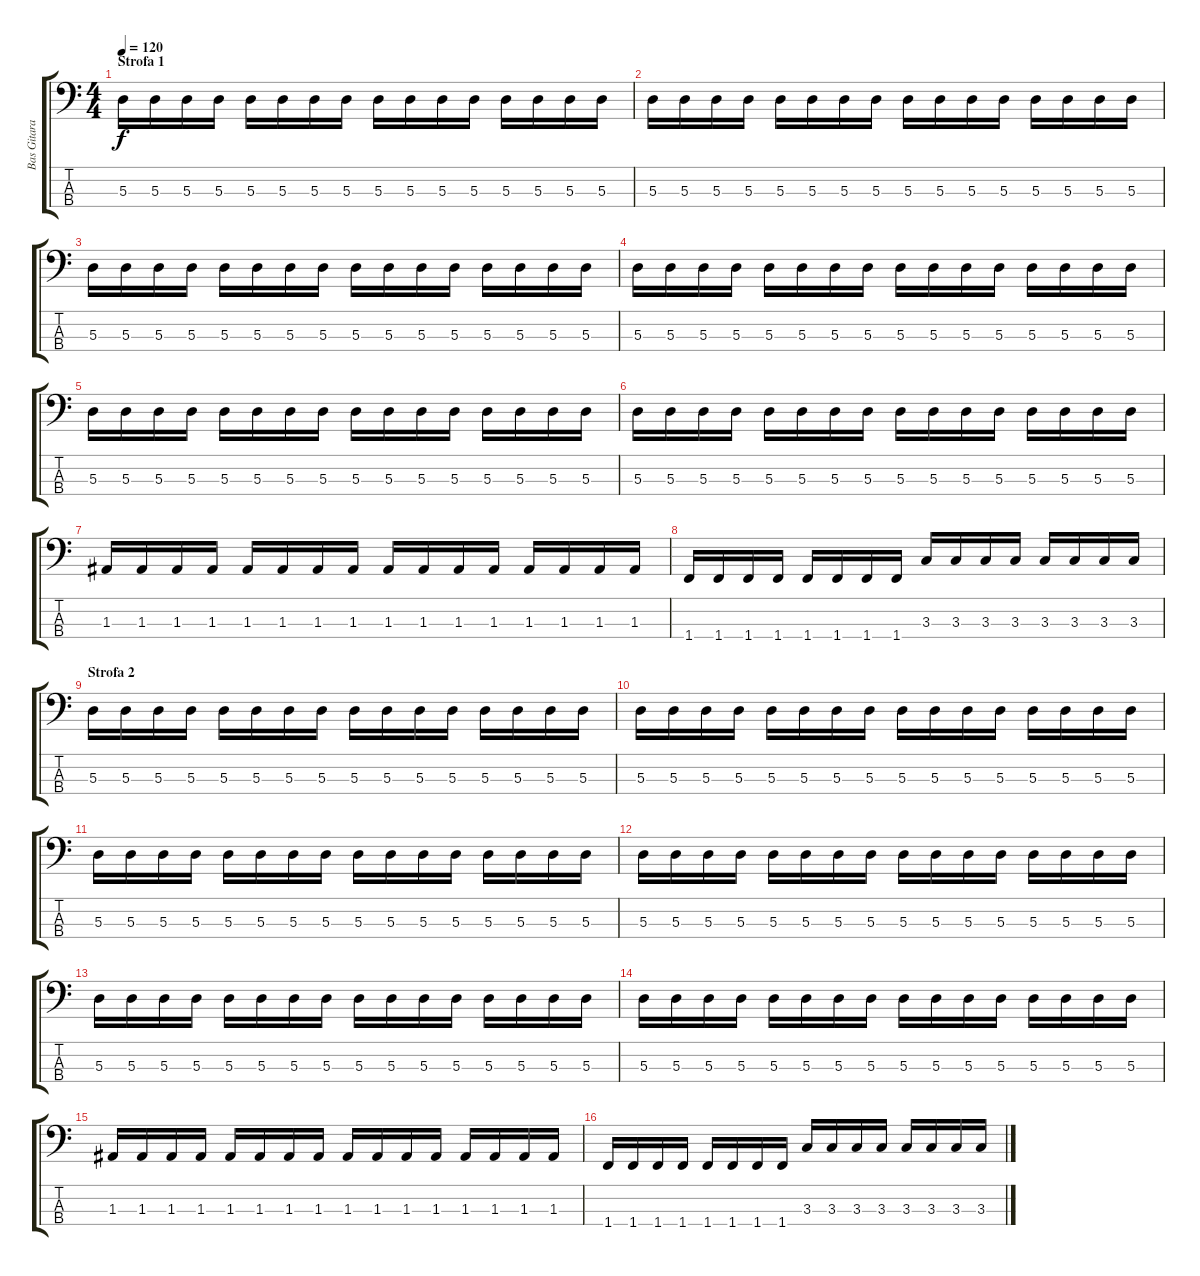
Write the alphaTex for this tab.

\track ("Bas Gitara" "Bas Gitara") {instrument electricbassfinger}
\staff {score tabs}
\tuning (G2 D2 A1 E1) {hide}
\ts (4 4)
\section ("" "Strofa 1")
\tempo 120
\clef f4
\ks c
5.3.16{dy f} 5.3.16 5.3.16 5.3.16 5.3.16 5.3.16 5.3.16 5.3.16 5.3.16 5.3.16 5.3.16 5.3.16 5.3.16 5.3.16 5.3.16 5.3.16 |
5.3.16 5.3.16 5.3.16 5.3.16 5.3.16 5.3.16 5.3.16 5.3.16 5.3.16 5.3.16 5.3.16 5.3.16 5.3.16 5.3.16 5.3.16 5.3.16 |
5.3.16 5.3.16 5.3.16 5.3.16 5.3.16 5.3.16 5.3.16 5.3.16 5.3.16 5.3.16 5.3.16 5.3.16 5.3.16 5.3.16 5.3.16 5.3.16 |
5.3.16 5.3.16 5.3.16 5.3.16 5.3.16 5.3.16 5.3.16 5.3.16 5.3.16 5.3.16 5.3.16 5.3.16 5.3.16 5.3.16 5.3.16 5.3.16 |
5.3.16 5.3.16 5.3.16 5.3.16 5.3.16 5.3.16 5.3.16 5.3.16 5.3.16 5.3.16 5.3.16 5.3.16 5.3.16 5.3.16 5.3.16 5.3.16 |
5.3.16 5.3.16 5.3.16 5.3.16 5.3.16 5.3.16 5.3.16 5.3.16 5.3.16 5.3.16 5.3.16 5.3.16 5.3.16 5.3.16 5.3.16 5.3.16 |
1.3.16 1.3.16 1.3.16 1.3.16 1.3.16 1.3.16 1.3.16 1.3.16 1.3.16 1.3.16 1.3.16 1.3.16 1.3.16 1.3.16 1.3.16 1.3.16 |
1.4.16 1.4.16 1.4.16 1.4.16 1.4.16 1.4.16 1.4.16 1.4.16 3.3.16 3.3.16 3.3.16 3.3.16 3.3.16 3.3.16 3.3.16 3.3.16 |
\section ("" "Strofa 2")
5.3.16 5.3.16 5.3.16 5.3.16 5.3.16 5.3.16 5.3.16 5.3.16 5.3.16 5.3.16 5.3.16 5.3.16 5.3.16 5.3.16 5.3.16 5.3.16 |
5.3.16 5.3.16 5.3.16 5.3.16 5.3.16 5.3.16 5.3.16 5.3.16 5.3.16 5.3.16 5.3.16 5.3.16 5.3.16 5.3.16 5.3.16 5.3.16 |
5.3.16 5.3.16 5.3.16 5.3.16 5.3.16 5.3.16 5.3.16 5.3.16 5.3.16 5.3.16 5.3.16 5.3.16 5.3.16 5.3.16 5.3.16 5.3.16 |
5.3.16 5.3.16 5.3.16 5.3.16 5.3.16 5.3.16 5.3.16 5.3.16 5.3.16 5.3.16 5.3.16 5.3.16 5.3.16 5.3.16 5.3.16 5.3.16 |
5.3.16 5.3.16 5.3.16 5.3.16 5.3.16 5.3.16 5.3.16 5.3.16 5.3.16 5.3.16 5.3.16 5.3.16 5.3.16 5.3.16 5.3.16 5.3.16 |
5.3.16 5.3.16 5.3.16 5.3.16 5.3.16 5.3.16 5.3.16 5.3.16 5.3.16 5.3.16 5.3.16 5.3.16 5.3.16 5.3.16 5.3.16 5.3.16 |
1.3.16 1.3.16 1.3.16 1.3.16 1.3.16 1.3.16 1.3.16 1.3.16 1.3.16 1.3.16 1.3.16 1.3.16 1.3.16 1.3.16 1.3.16 1.3.16 |
1.4.16 1.4.16 1.4.16 1.4.16 1.4.16 1.4.16 1.4.16 1.4.16 3.3.16 3.3.16 3.3.16 3.3.16 3.3.16 3.3.16 3.3.16 3.3.16
